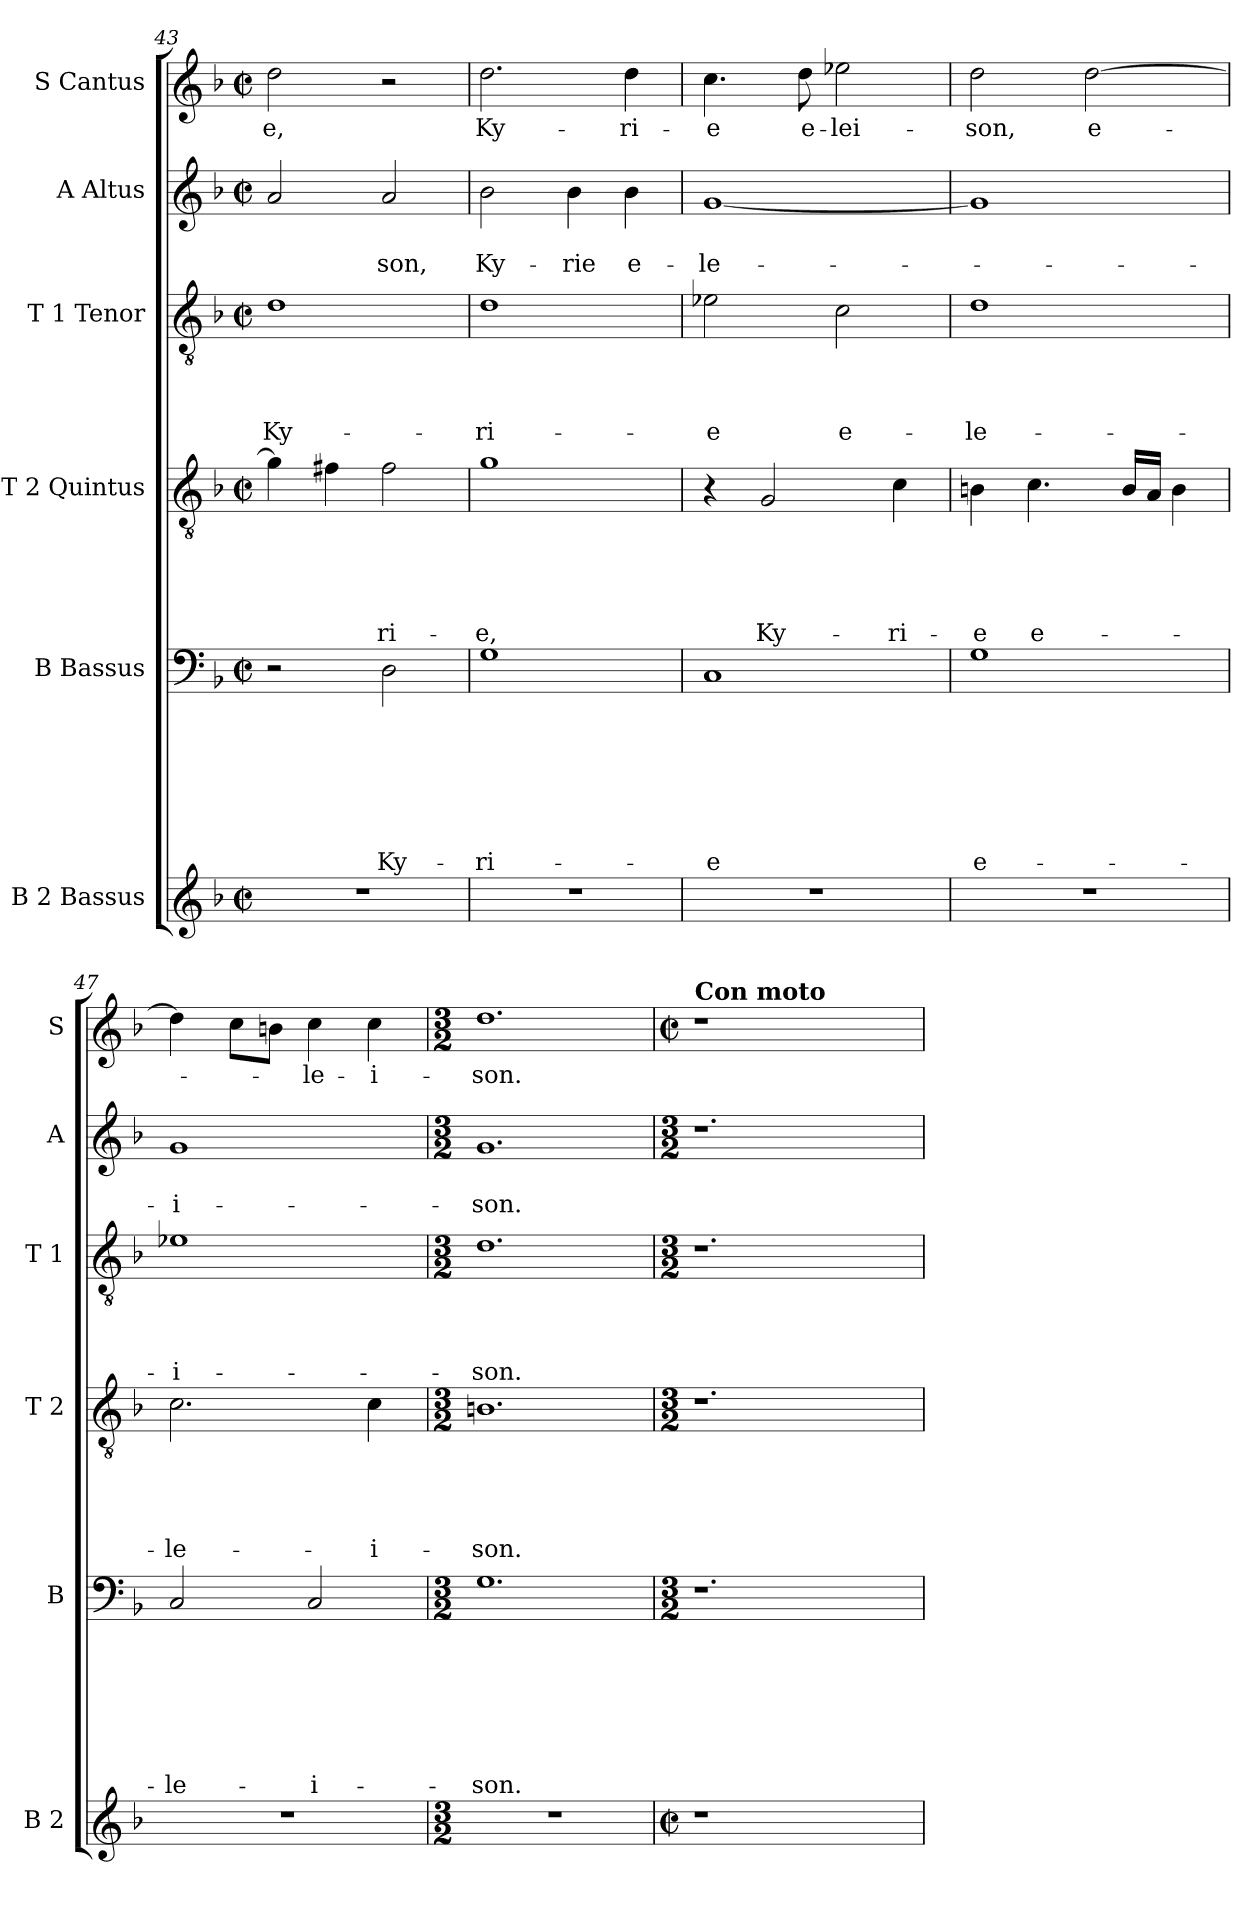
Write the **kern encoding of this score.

**kern	**kern	**text	**text	**text	**text	**text	**text	**text	**kern	**text	**text	**text	**text	**text	**kern	**text	**text	**text	**text	**kern	**text	**text	**kern	**text
*part6	*part5	*part5	*part5	*part5	*part5	*part5	*part5	*part5	*part4	*part4	*part4	*part4	*part4	*part4	*part3	*part3	*part3	*part3	*part3	*part2	*part2	*part2	*part1	*part1
*staff6	*staff5	*staff5	*staff5	*staff5	*staff5	*staff5	*staff5	*staff5	*staff4	*staff4	*staff4	*staff4	*staff4	*staff4	*staff3	*staff3	*staff3	*staff3	*staff3	*staff2	*staff2	*staff2	*staff1	*staff1
*I"B 2 Bassus	*I"B Bassus	*	*	*	*	*	*	*	*I"T 2 Quintus	*	*	*	*	*	*I"T 1 Tenor	*	*	*	*	*I"A Altus	*	*	*I"S Cantus	*
*I'B 2	*I'B	*	*	*	*	*	*	*	*I'T 2	*	*	*	*	*	*I'T 1	*	*	*	*	*I'A	*	*	*I'S	*
*clefG2	*clefF4	*	*	*	*	*	*	*	*clefGv2	*	*	*	*	*	*clefGv2	*	*	*	*	*clefG2	*	*	*clefG2	*
*k[b-]	*k[b-]	*	*	*	*	*	*	*	*k[b-]	*	*	*	*	*	*k[b-]	*	*	*	*	*k[b-]	*	*	*k[b-]	*
*F:	*F:	*	*	*	*	*	*	*	*F:	*	*	*	*	*	*F:	*	*	*	*	*F:	*	*	*F:	*
*M2/2	*M2/2	*	*	*	*	*	*	*	*M2/2	*	*	*	*	*	*M2/2	*	*	*	*	*M2/2	*	*	*M2/2	*
*met(c|)	*met(c|)	*	*	*	*	*	*	*	*met(c|)	*	*	*	*	*	*met(c|)	*	*	*	*	*met(c|)	*	*	*met(c|)	*
=43	=43	=43	=43	=43	=43	=43	=43	=43	=43	=43	=43	=43	=43	=43	=43	=43	=43	=43	=43	=43	=43	=43	=43	=43
!	!	!	!	!	!	!	!	!	!	!	!	!	!	!	!	!	!	!	!LO:LY:b	!	!	!	!	!LO:LY:b
1r	2r	.	.	.	.	.	.	.	4g\]	.	.	.	.	.	1d	.	.	.	Ky-	2a/	.	.	2dd\	-e,
.	.	.	.	.	.	.	.	.	4f#X\	.	.	.	.	.	.	.	.	.	.	.	.	.	.	.
!	!	!	!	!	!	!	!	!LO:LY:b	!	!	!	!	!	!LO:LY:b	!	!	!	!	!	!	!	!LO:LY:b	!	!
.	2D\	.	.	.	.	.	.	Ky-	2f#\	.	.	.	.	-ri-	.	.	.	.	.	2a/	.	-son,	2r	.
=44	=44	=44	=44	=44	=44	=44	=44	=44	=44	=44	=44	=44	=44	=44	=44	=44	=44	=44	=44	=44	=44	=44	=44	=44
!	!	!	!	!	!	!	!	!LO:LY:b	!	!	!	!	!	!LO:LY:b	!	!	!	!	!LO:LY:b	!	!	!LO:LY:b	!	!LO:LY:b
1r	1G	.	.	.	.	.	.	-ri-	1g	.	.	.	.	-e,	1d	.	.	.	-ri-	2b-\	.	Ky-	2.dd\	Ky-
!	!	!	!	!	!	!	!	!	!	!	!	!	!	!	!	!	!	!	!	!	!	!LO:LY:b	!	!
.	.	.	.	.	.	.	.	.	.	.	.	.	.	.	.	.	.	.	.	4b-\	.	-rie	.	.
!	!	!	!	!	!	!	!	!	!	!	!	!	!	!	!	!	!	!	!	!	!	!LO:LY:b	!	!LO:LY:b
.	.	.	.	.	.	.	.	.	.	.	.	.	.	.	.	.	.	.	.	4b-\	.	e-	4dd\	-ri-
!!LO:PB:g=z
=45	=45	=45	=45	=45	=45	=45	=45	=45	=45	=45	=45	=45	=45	=45	=45	=45	=45	=45	=45	=45	=45	=45	=45	=45
!	!	!	!	!	!	!	!	!LO:LY:b:rj	!	!	!	!	!	!	!	!	!	!	!LO:LY:b	!	!	!LO:LY:b	!	!LO:LY:b
1r	1C	.	.	.	.	.	.	-e	4r	.	.	.	.	.	2e-X\	.	.	.	-e	[<1g	.	-le-	4.cc\	-e
!	!	!	!	!	!	!	!	!	!	!	!	!	!	!LO:LY:b	!	!	!	!	!	!	!	!	!	!
.	.	.	.	.	.	.	.	.	2G/	.	.	.	.	Ky-	.	.	.	.	.	.	.	.	.	.
!	!	!	!	!	!	!	!	!	!	!	!	!	!	!	!	!	!	!	!	!	!	!	!	!LO:LY:b
.	.	.	.	.	.	.	.	.	.	.	.	.	.	.	.	.	.	.	.	.	.	.	8dd\	e-
!	!	!	!	!	!	!	!	!	!	!	!	!	!	!	!	!	!	!	!LO:LY:b	!	!	!	!	!LO:LY:b
.	.	.	.	.	.	.	.	.	.	.	.	.	.	.	2c\	.	.	.	e-	.	.	.	2ee-X\	-lei-
!	!	!	!	!	!	!	!	!	!	!	!	!	!	!LO:LY:b	!	!	!	!	!	!	!	!	!	!
.	.	.	.	.	.	.	.	.	4c\	.	.	.	.	-ri-	.	.	.	.	.	.	.	.	.	.
=46	=46	=46	=46	=46	=46	=46	=46	=46	=46	=46	=46	=46	=46	=46	=46	=46	=46	=46	=46	=46	=46	=46	=46	=46
!	!	!	!	!	!	!	!	!LO:LY:b:rj	!	!	!	!	!	!LO:LY:b	!	!	!	!	!LO:LY:b	!	!	!	!	!LO:LY:b
1r	1G	.	.	.	.	.	.	e-	4Bn\	.	.	.	.	-e	1d	.	.	.	-le-	1g]	.	.	2dd\	-son,
!	!	!	!	!	!	!	!	!	!	!	!	!	!	!LO:LY:b	!	!	!	!	!	!	!	!	!	!
.	.	.	.	.	.	.	.	.	4.c\	.	.	.	.	e-	.	.	.	.	.	.	.	.	.	.
!	!	!	!	!	!	!	!	!	!	!	!	!	!	!	!	!	!	!	!	!	!	!	!	!LO:LY:b
.	.	.	.	.	.	.	.	.	.	.	.	.	.	.	.	.	.	.	.	.	.	.	[>2dd\	e-
.	.	.	.	.	.	.	.	.	16B/LL	.	.	.	.	.	.	.	.	.	.	.	.	.	.	.
.	.	.	.	.	.	.	.	.	16A/JJ	.	.	.	.	.	.	.	.	.	.	.	.	.	.	.
.	.	.	.	.	.	.	.	.	4B\	.	.	.	.	.	.	.	.	.	.	.	.	.	.	.
=47	=47	=47	=47	=47	=47	=47	=47	=47	=47	=47	=47	=47	=47	=47	=47	=47	=47	=47	=47	=47	=47	=47	=47	=47
!	!	!	!	!	!	!	!	!LO:LY:b	!	!	!	!	!	!LO:LY:b	!	!	!	!	!LO:LY:b:rj	!	!	!LO:LY:b:rj	!	!
1r	2C/	.	.	.	.	.	.	-le-	2.c\	.	.	.	.	-le-	1e-X	.	.	.	-i-	1g	.	-i-	4dd\]	.
.	.	.	.	.	.	.	.	.	.	.	.	.	.	.	.	.	.	.	.	.	.	.	8cc\L	.
.	.	.	.	.	.	.	.	.	.	.	.	.	.	.	.	.	.	.	.	.	.	.	8bn\J	.
!	!	!	!	!	!	!	!	!LO:LY:b	!	!	!	!	!	!	!	!	!	!	!	!	!	!	!	!LO:LY:b
.	2C/	.	.	.	.	.	.	-i-	.	.	.	.	.	.	.	.	.	.	.	.	.	.	4cc\	-le-
!	!	!	!	!	!	!	!	!	!	!	!	!	!	!LO:LY:b	!	!	!	!	!	!	!	!	!	!LO:LY:b
.	.	.	.	.	.	.	.	.	4c\	.	.	.	.	-i-	.	.	.	.	.	.	.	.	4cc\	-i-
=48	=48	=48	=48	=48	=48	=48	=48	=48	=48	=48	=48	=48	=48	=48	=48	=48	=48	=48	=48	=48	=48	=48	=48	=48
*M3/2	*M3/2	*	*	*	*	*	*	*	*M3/2	*	*	*	*	*	*M3/2	*	*	*	*	*M3/2	*	*	*M3/2	*
!	!	!	!	!	!	!	!	!LO:LY:b	!	!	!	!	!	!LO:LY:b	!	!	!	!	!LO:LY:b	!	!	!LO:LY:b	!	!LO:LY:b
1.r	1.G	.	.	.	.	.	.	-son.	1.Bn	.	.	.	.	-son.	1.d	.	.	.	-son.	1.g	.	-son.	1.dd	-son.
!!LO:PB:g=z
=49!	=49!	=49!	=49!	=49!	=49!	=49!	=49!	=49!	=49!	=49!	=49!	=49!	=49!	=49!	=49!	=49!	=49!	=49!	=49!	=49!	=49!	=49!	=49!	=49!
*M2/2	*M3/2	*	*	*	*	*	*	*	*M3/2	*	*	*	*	*	*M3/2	*	*	*	*	*M3/2	*	*	*M2/2	*
*met(c|)	*	*	*	*	*	*	*	*	*	*	*	*	*	*	*	*	*	*	*	*	*	*	*met(c|)	*
*	*	*	*	*	*	*	*	*	*	*	*	*	*	*	*	*	*	*	*	*	*	*	*MM120	*
!	!	!	!	!	!	!	!	!	!	!	!	!	!	!	!	!	!	!	!	!	!	!	!LO:TX:a:B:t=Con moto	!
1r	1.r	.	.	.	.	.	.	.	1.r	.	.	.	.	.	1.r	.	.	.	.	1.r	.	.	1r	.
2ryy	.	.	.	.	.	.	.	.	.	.	.	.	.	.	.	.	.	.	.	.	.	.	2ryy	.
=	=	=	=	=	=	=	=	=	=	=	=	=	=	=	=	=	=	=	=	=	=	=	=	=
*-	*-	*-	*-	*-	*-	*-	*-	*-	*-	*-	*-	*-	*-	*-	*-	*-	*-	*-	*-	*-	*-	*-	*-	*-
